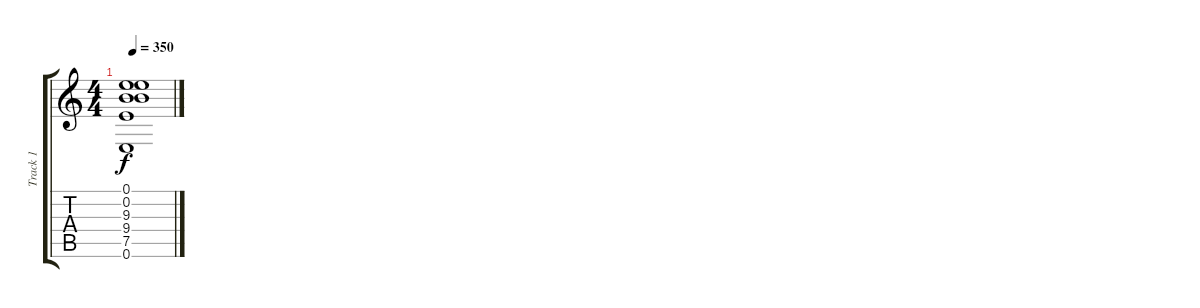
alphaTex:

\track ("Track 1" "Track 1") {instrument acousticguitarnylon}
\staff {score tabs}
\tuning (E4 B3 G3 D3 A2 E2) {hide}
\ts (4 4)
\tempo 350
\clef g2
\ks c
(0.1{t} 0.2{t} 9.3{t} 9.4{t} 7.5{t} 0.6{t}).1{dy f}
